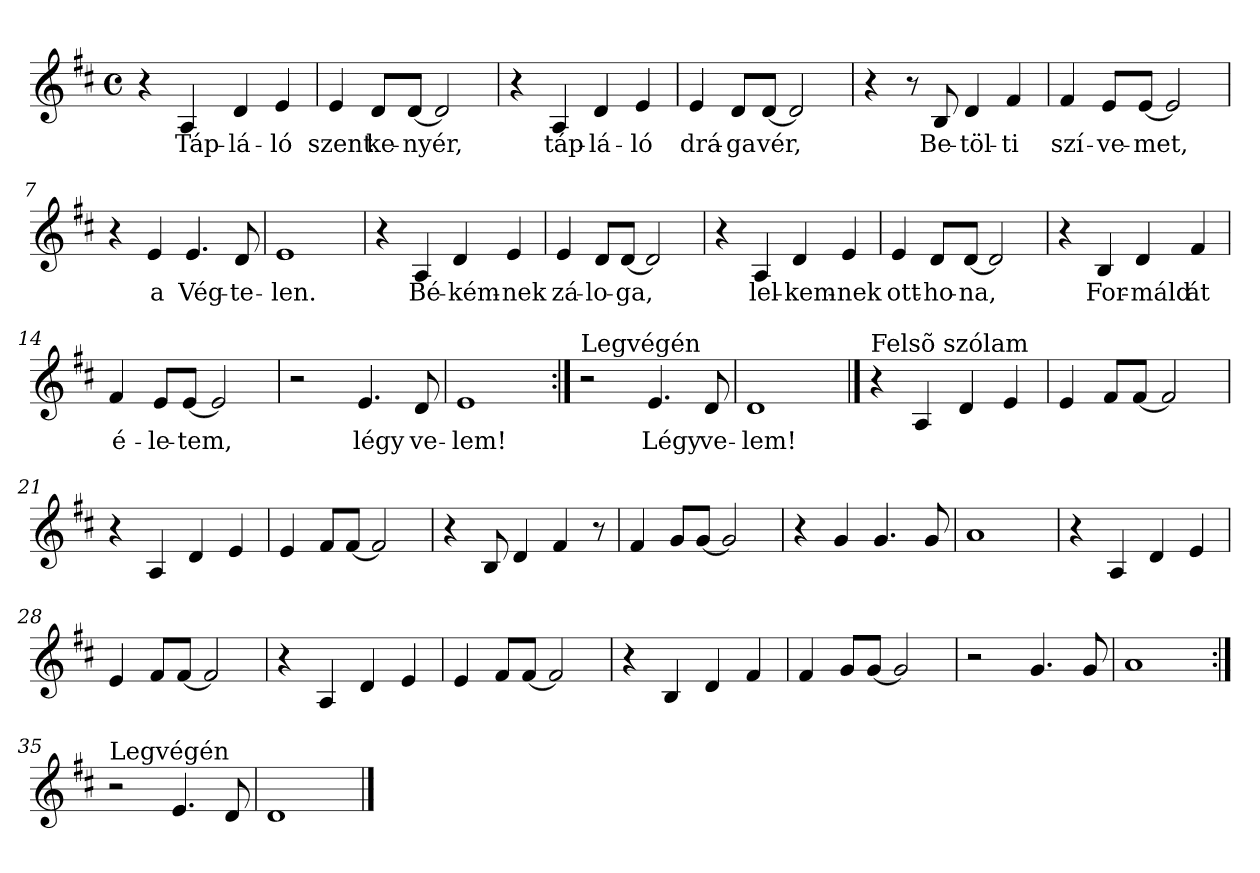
**kern	**text
*part1	*part1
*staff1	*staff1
*clefG2	*
*k[f#c#]	*
*D:	*
*M4/4	*
*met(c)	*
=1	=1
4r	.
!	!LO:LY:b
4A/	Táp-
!	!LO:LY:b
4d/	-lá-
!	!LO:LY:b
4e/	-ló
=2	=2
!	!LO:LY:b
4e/	szent
!	!LO:LY:b
8d/L	ke-
!	!LO:LY:b
[8d/J	-nyér,
2d/]	.
=3	=3
4r	.
!	!LO:LY:b
4A/	táp-
!	!LO:LY:b
4d/	-lá-
!	!LO:LY:b
4e/	-ló
=4	=4
!	!LO:LY:b
4e/	drá-
!	!LO:LY:b
8d/L	-ga
!	!LO:LY:b
[8d/J	vér,
2d/]	.
!!LO:LB:g=z
=5	=5
4r	.
8r	.
!	!LO:LY:b
8B/	Be-
!	!LO:LY:b
4d/	-töl-
!	!LO:LY:b
4f#/	-ti
=6	=6
!	!LO:LY:b
4f#/	szí-
!	!LO:LY:b
8e/L	-ve-
!	!LO:LY:b
[8e/J	-met,
2e/]	.
=7	=7
4r	.
!	!LO:LY:b
4e/	a
!	!LO:LY:b
4.e/	Vég-
!	!LO:LY:b
8d/	-te-
=8	=8
!	!LO:LY:b
1e	-len.
!!LO:LB:g=z
=9	=9
4r	.
!	!LO:LY:b
4A/	Bé-
!	!LO:LY:b
4d/	-kém-
!	!LO:LY:b
4e/	-nek
=10	=10
!	!LO:LY:b
4e/	zá-
!	!LO:LY:b
8d/L	-lo-
!	!LO:LY:b
[8d/J	-ga,
2d/]	.
=11	=11
4r	.
!	!LO:LY:b
4A/	lel-
!	!LO:LY:b
4d/	-kem-
!	!LO:LY:b
4e/	-nek
=12	=12
!	!LO:LY:b
4e/	ott-
!	!LO:LY:b
8d/L	-ho-
!	!LO:LY:b
[8d/J	-na,
2d/]	.
!!LO:LB:g=z
=13	=13
4r	.
!	!LO:LY:b
4B/	For-
!	!LO:LY:b
4d/	-máld
!	!LO:LY:b
4f#/	át
=14	=14
!	!LO:LY:b
4f#/	é-
!	!LO:LY:b
8e/L	-le-
!	!LO:LY:b
[8e/J	-tem,
2e/]	.
=15	=15
2r	.
!	!LO:LY:b
4.e/	légy
!	!LO:LY:b
8d/	ve-
=16	=16
!	!LO:LY:b
1e	-lem!
=17:|!	=17:|!
!LO:TX:a:t=Legvégén	!
2r	.
!	!LO:LY:b
4.e/	Légy
!	!LO:LY:b
8d/	ve-
=18	=18
!	!LO:LY:b
1d	-lem!
!!LO:LB:g=z
==19	==19
!LO:TX:a:t=Felsõ szólam	!
4r	.
4A/	.
4d/	.
4e/	.
=20	=20
4e/	.
8f#/L	.
[8f#/J	.
2f#/]	.
=21	=21
4r	.
4A/	.
4d/	.
4e/	.
=22	=22
4e/	.
8f#/L	.
[8f#/J	.
2f#/]	.
!!LO:LB:g=z
=23	=23
4r	.
8B/	.
4d/	.
4f#/	.
8r	.
=24	=24
4f#/	.
8g/L	.
[8g/J	.
2g/]	.
=25	=25
4r	.
4g/	.
4.g/	.
8g/	.
=26	=26
1a	.
!!LO:LB:g=z
=27	=27
4r	.
4A/	.
4d/	.
4e/	.
=28	=28
4e/	.
8f#/L	.
[8f#/J	.
2f#/]	.
=29	=29
4r	.
4A/	.
4d/	.
4e/	.
=30	=30
4e/	.
8f#/L	.
[8f#/J	.
2f#/]	.
!!LO:LB:g=z
=31	=31
4r	.
4B/	.
4d/	.
4f#/	.
=32	=32
4f#/	.
8g/L	.
[8g/J	.
2g/]	.
=33	=33
2r	.
4.g/	.
8g/	.
=34	=34
1a	.
=35:|!	=35:|!
!LO:TX:a:t=Legvégén	!
2r	.
4.e/	.
8d/	.
=36	=36
1d	.
==	==
*-	*-
